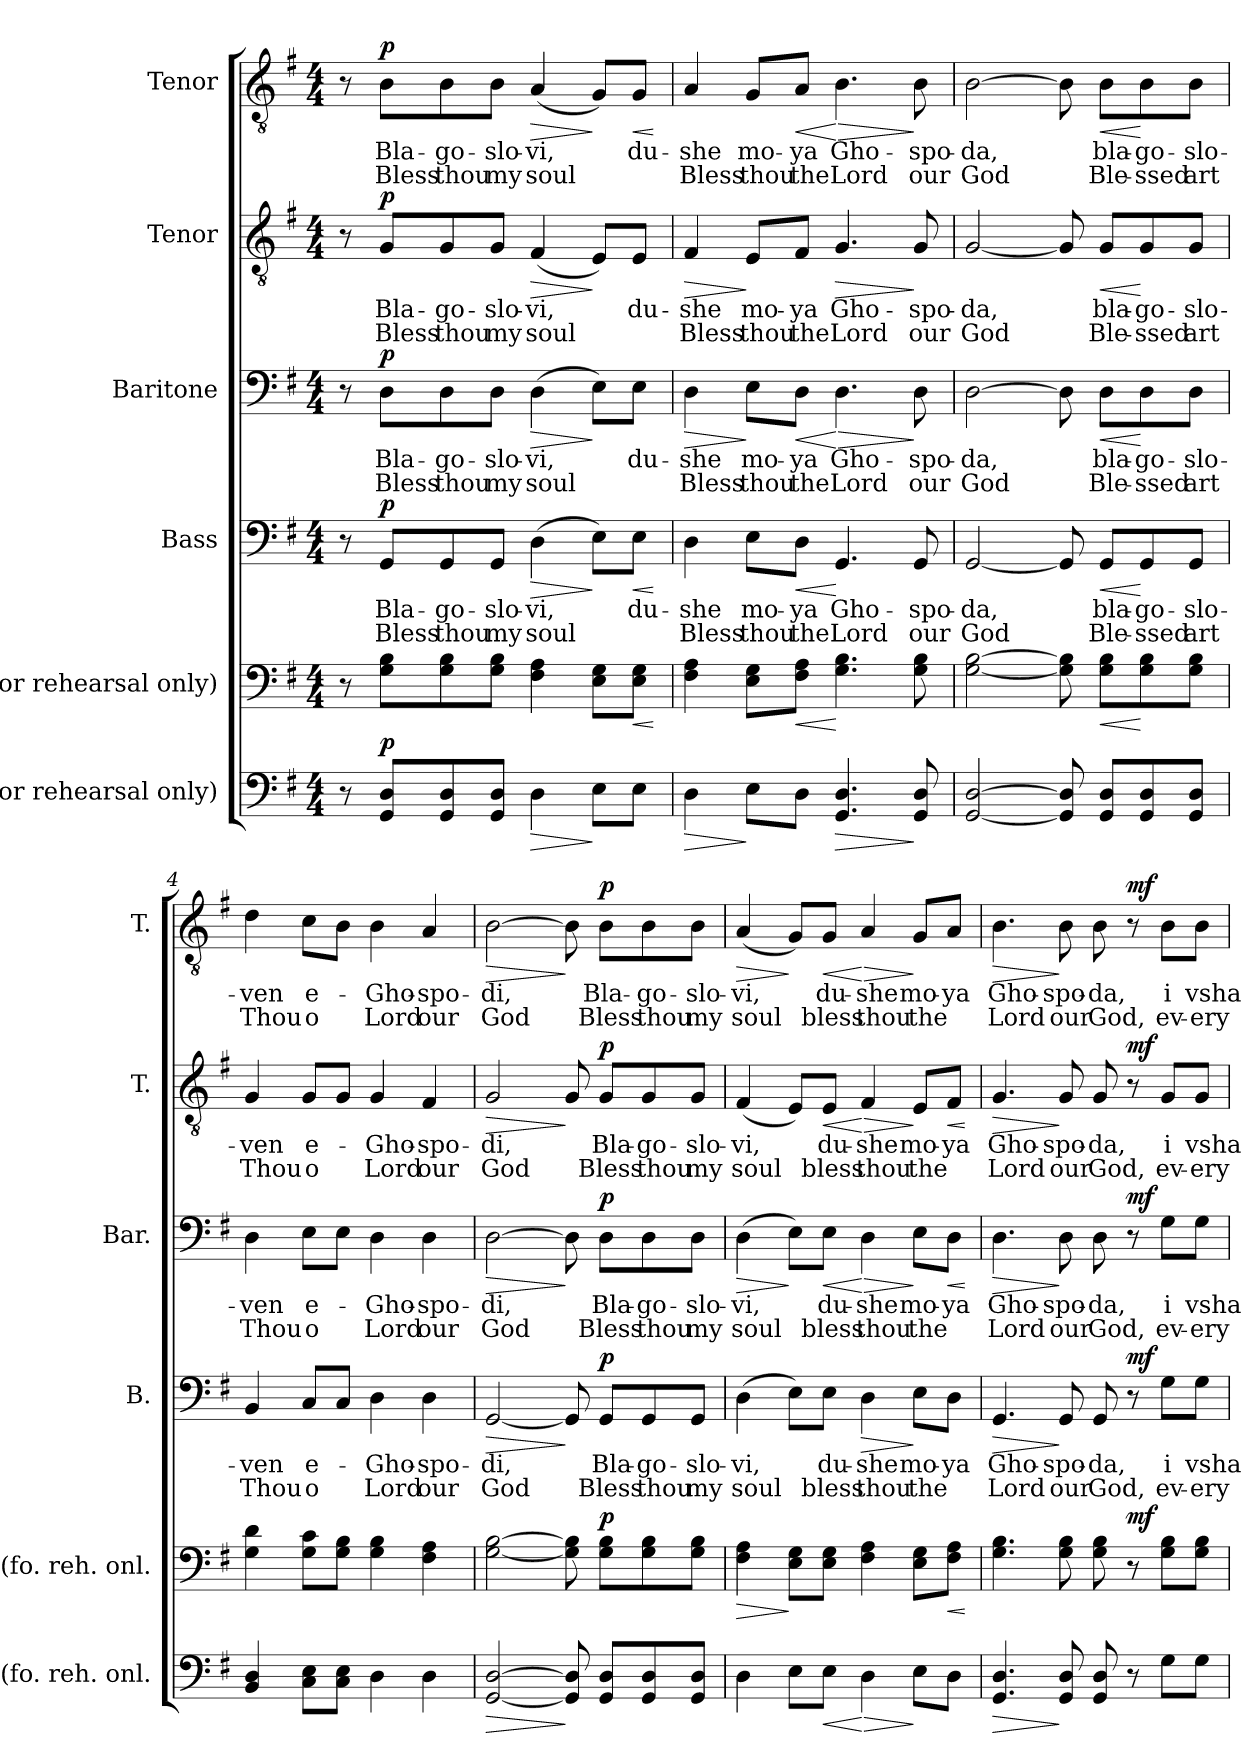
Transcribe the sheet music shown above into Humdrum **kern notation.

**kern	**dynam	**kern	**dynam	**kern	**text	**text	**dynam	**kern	**text	**text	**dynam	**kern	**text	**text	**dynam	**kern	**text	**text	**dynam
*part6	*part6	*part5	*part5	*part4	*part4	*part4	*part4	*part3	*part3	*part3	*part3	*part2	*part2	*part2	*part2	*part1	*part1	*part1	*part1
*staff6	*staff6	*staff5	*staff5	*staff4	*staff4	*staff4	*staff4	*staff3	*staff3	*staff3	*staff3	*staff2	*staff2	*staff2	*staff2	*staff1	*staff1	*staff1	*staff1
*I"(for rehearsal only)	*	*I"(for rehearsal only)	*	*I"Bass	*	*	*	*I"Baritone	*	*	*	*I"Tenor	*	*	*	*I"Tenor	*	*	*
*I'(fo. reh. onl.	*	*I'(fo. reh. onl.	*	*I'B.	*	*	*	*I'Bar.	*	*	*	*I'T.	*	*	*	*I'T.	*	*	*
*clefF4	*	*clefF4	*	*clefF4	*	*	*	*clefF4	*	*	*	*clefGv2	*	*	*	*clefGv2	*	*	*
*k[f#]	*	*k[f#]	*	*k[f#]	*	*	*	*k[f#]	*	*	*	*k[f#]	*	*	*	*k[f#]	*	*	*
*M4/4	*	*M4/4	*	*M4/4	*	*	*	*M4/4	*	*	*	*M4/4	*	*	*	*M4/4	*	*	*
=1	=1	=1	=1	=1	=1	=1	=1	=1	=1	=1	=1	=1	=1	=1	=1	=1	=1	=1	=1
8r	.	8r	.	8r	.	.	.	8r	.	.	.	8r	.	.	.	8r	.	.	.
*	*	*	*	*	*	*	*	*	*	*	*	*	*	*	*	*MM60	*	*	*
!	!LO:DY:a	!	!	!	!LO:LY:b	!LO:LY:b	!LO:DY:a	!	!LO:LY:b	!LO:LY:b	!LO:DY:a	!	!LO:LY:b	!LO:LY:b	!LO:DY:a	!	!LO:LY:b	!LO:LY:b	!LO:DY:a
8GG/ 8D/L	p	8G\ 8B\L	.	8GG/L	Bla-	Bless	p	8D\L	Bla-	Bless	p	8G/L	Bla-	Bless	p	8B\L	Bla-	Bless	p
!	!	!	!	!	!LO:LY:b	!LO:LY:b	!	!	!LO:LY:b	!LO:LY:b	!	!	!LO:LY:b	!LO:LY:b	!	!	!LO:LY:b	!LO:LY:b	!
8GG/ 8D/	.	8G\ 8B\	.	8GG/	-go-	thou	.	8D\	-go-	thou	.	8G/	-go-	thou	.	8B\	-go-	thou	.
!	!	!	!	!	!LO:LY:b	!LO:LY:b	!	!	!LO:LY:b	!LO:LY:b	!	!	!LO:LY:b	!LO:LY:b	!	!	!LO:LY:b	!LO:LY:b	!
8GG/ 8D/J	.	8G\ 8B\J	.	8GG/J	-slo-	my	.	8D\J	-slo-	my	.	8G/J	-slo-	my	.	8B\J	-slo-	my	.
!	!LO:HP:b	!	!	!	!LO:LY:b	!LO:LY:b	!LO:HP:b	!	!LO:LY:b	!LO:LY:b	!LO:HP:b	!	!LO:LY:b	!LO:LY:b	!LO:HP:b	!	!LO:LY:b	!LO:LY:b	!LO:HP:b
4D\	>	4F#\ 4A\	.	(4D\	-vi,	soul	>	(4D\	-vi,	soul	>	(4F#/	-vi,	soul	>	(4A/	-vi,	soul	>
8E\L	]	8E\ 8G\L	.	8E\L)	.	.	]	8E\L)	.	.	]	8E/L)	.	.	]	8G/L)	.	.	]
!	!	!	!LO:HP:b	!	!LO:LY:b	!	!LO:HP:b	!	!LO:LY:b	!	!	!	!LO:LY:b	!	!	!	!LO:LY:b	!	!LO:HP:b
8E\J	.	8E\ 8G\J	<	8E\J	du-	.	<	8E\J	du-	.	.	8E/J	du-	.	.	8G/J	du-	.	<
.	.	.	[	.	.	.	[	.	.	.	.	.	.	.	.	.	.	.	[
=2	=2	=2	=2	=2	=2	=2	=2	=2	=2	=2	=2	=2	=2	=2	=2	=2	=2	=2	=2
!	!LO:HP:b	!	!	!	!LO:LY:b	!LO:LY:b	!	!	!LO:LY:b	!LO:LY:b	!LO:HP:b	!	!LO:LY:b	!LO:LY:b	!LO:HP:b	!	!LO:LY:b	!LO:LY:b	!
4D\	>	4F#\ 4A\	.	4D\	-she	Bless	.	4D\	-she	Bless	>	4F#/	-she	Bless	>	4A/	-she	Bless	.
!	!	!	!	!	!LO:LY:b	!LO:LY:b	!	!	!LO:LY:b	!LO:LY:b	!	!	!LO:LY:b	!LO:LY:b	!	!	!LO:LY:b	!LO:LY:b	!
8E\L	]	8E\ 8G\L	.	8E\L	mo-	thou	.	8E\L	mo-	thou	]	8E/L	mo-	thou	]	8G/L	mo-	thou	.
!	!	!	!LO:HP:b	!	!LO:LY:b	!LO:LY:b	!LO:HP:b	!	!LO:LY:b	!LO:LY:b	!LO:HP:b	!	!LO:LY:b	!LO:LY:b	!	!	!LO:LY:b	!LO:LY:b	!LO:HP:b
8D\J	.	8F#\ 8A\J	<	8D\J	-ya	the	<	8D\J	-ya	the	<	8F#/J	-ya	the	.	8A/J	-ya	the	<
!	!LO:HP:b	!	!	!	!LO:LY:b	!LO:LY:b	!	!	!LO:LY:b	!LO:LY:b	!LO:HP:n=1:b	!	!LO:LY:b	!LO:LY:b	!LO:HP:b	!	!LO:LY:b	!LO:LY:b	!LO:HP:n=1:b
4.GG/ 4.D/	>	4.G\ 4.B\	[	4.GG/	Gho-	Lord	[	4.D\	Gho-	Lord	[ >	4.G/	Gho-	Lord	>	4.B\	Gho-	Lord	[ >
!	!	!	!	!	!LO:LY:b	!LO:LY:b	!	!	!LO:LY:b	!LO:LY:b	!	!	!LO:LY:b	!LO:LY:b	!	!	!LO:LY:b	!LO:LY:b	!
8GG/ 8D/	]	8G\ 8B\	.	8GG/	-spo-	our	.	8D\	-spo-	our	]	8G/	-spo-	our	]	8B\	-spo-	our	]
=3	=3	=3	=3	=3	=3	=3	=3	=3	=3	=3	=3	=3	=3	=3	=3	=3	=3	=3	=3
!	!	!	!	!	!LO:LY:b	!LO:LY:b	!	!	!LO:LY:b	!LO:LY:b	!	!	!LO:LY:b	!LO:LY:b	!	!	!LO:LY:b	!LO:LY:b	!
[2GG/ [2D/	.	[2G\ [2B\	.	[2GG/	-da,	God	.	[2D\	-da,	God	.	[2G/	-da,	God	.	[2B\	-da,	God	.
8GG/] 8D/]	.	8G\] 8B\]	.	8GG/]	.	.	.	8D\]	.	.	.	8G/]	.	.	.	8B\]	.	.	.
!	!	!	!LO:HP:b	!	!LO:LY:b	!LO:LY:b	!LO:HP:b	!	!LO:LY:b	!LO:LY:b	!LO:HP:b	!	!LO:LY:b	!LO:LY:b	!LO:HP:b	!	!LO:LY:b	!LO:LY:b	!LO:HP:b
8GG/ 8D/L	.	8G\ 8B\L	<	8GG/L	bla-	Ble-	<	8D\L	bla-	Ble-	<	8G/L	bla-	Ble-	<	8B\L	bla-	Ble-	<
!	!	!	!	!	!LO:LY:b	!LO:LY:b	!	!	!LO:LY:b	!LO:LY:b	!	!	!LO:LY:b	!LO:LY:b	!	!	!LO:LY:b	!LO:LY:b	!
8GG/ 8D/	.	8G\ 8B\	[	8GG/	-go-	-ssed	[	8D\	-go-	-ssed	[	8G/	-go-	-ssed	[	8B\	-go-	-ssed	[
!	!	!	!	!	!LO:LY:b	!LO:LY:b	!	!	!LO:LY:b	!LO:LY:b	!	!	!LO:LY:b	!LO:LY:b	!	!	!LO:LY:b	!LO:LY:b	!
8GG/ 8D/J	.	8G\ 8B\J	.	8GG/J	-slo-	art	.	8D\J	-slo-	art	.	8G/J	-slo-	art	.	8B\J	-slo-	art	.
=4	=4	=4	=4	=4	=4	=4	=4	=4	=4	=4	=4	=4	=4	=4	=4	=4	=4	=4	=4
!	!	!	!	!	!LO:LY:b	!LO:LY:b	!	!	!LO:LY:b	!LO:LY:b	!	!	!LO:LY:b	!LO:LY:b	!	!	!LO:LY:b	!LO:LY:b	!
4BB/ 4D/	.	4G\ 4d\	.	4BB/	-ven	Thou	.	4D\	-ven	Thou	.	4G/	-ven	Thou	.	4d\	-ven	Thou	.
!	!	!	!	!	!LO:LY:b	!LO:LY:b	!	!	!LO:LY:b	!LO:LY:b	!	!	!LO:LY:b	!LO:LY:b	!	!	!LO:LY:b	!LO:LY:b	!
8C\ 8E\L	.	8G\ 8c\L	.	8C/L	e-	o	.	8E\L	e-	o	.	8G/L	e-	o	.	8c\L	e-	o	.
8C\ 8E\J	.	8G\ 8B\J	.	8C/J	.	.	.	8E\J	.	.	.	8G/J	.	.	.	8B\J	.	.	.
!	!	!	!	!	!LO:LY:b	!LO:LY:b	!	!	!LO:LY:b	!LO:LY:b	!	!	!LO:LY:b	!LO:LY:b	!	!	!LO:LY:b	!LO:LY:b	!
4D\	.	4G\ 4B\	.	4D\	-Gho-	Lord	.	4D\	-Gho-	Lord	.	4G/	-Gho-	Lord	.	4B\	-Gho-	Lord	.
!	!	!	!	!	!LO:LY:b	!LO:LY:b	!	!	!LO:LY:b	!LO:LY:b	!	!	!LO:LY:b	!LO:LY:b	!	!	!LO:LY:b	!LO:LY:b	!
4D\	.	4F#\ 4A\	.	4D\	-spo-	our	.	4D\	-spo-	our	.	4F#/	-spo-	our	.	4A/	-spo-	our	.
=5	=5	=5	=5	=5	=5	=5	=5	=5	=5	=5	=5	=5	=5	=5	=5	=5	=5	=5	=5
!	!LO:HP:b	!	!	!	!LO:LY:b	!LO:LY:b	!LO:HP:b	!	!LO:LY:b	!LO:LY:b	!LO:HP:b	!	!LO:LY:b	!LO:LY:b	!LO:HP:b	!	!LO:LY:b	!LO:LY:b	!LO:HP:b
[2GG/ [2D/	>	[2G\ [2B\	.	[2GG/	-di,	God	>	[2D\	-di,	God	>	2G/	-di,	God	>	[2B\	-di,	God	>
8GG/] 8D/]	]	8G\] 8B\]	.	8GG/]	.	.	]	8D\]	.	.	]	8G/	.	.	]	8B\]	.	.	]
!	!	!	!LO:DY:a	!	!LO:LY:b	!LO:LY:b	!LO:DY:a	!	!LO:LY:b	!LO:LY:b	!LO:DY:a	!	!LO:LY:b	!LO:LY:b	!LO:DY:a	!	!LO:LY:b	!LO:LY:b	!LO:DY:a
8GG/ 8D/L	.	8G\ 8B\L	p	8GG/L	Bla-	Bless	p	8D\L	Bla-	Bless	p	8G/L	Bla-	Bless	p	8B\L	Bla-	Bless	p
!	!	!	!	!	!LO:LY:b	!LO:LY:b	!	!	!LO:LY:b	!LO:LY:b	!	!	!LO:LY:b	!LO:LY:b	!	!	!LO:LY:b	!LO:LY:b	!
8GG/ 8D/	.	8G\ 8B\	.	8GG/	-go-	thou	.	8D\	-go-	thou	.	8G/	-go-	thou	.	8B\	-go-	thou	.
!	!	!	!	!	!LO:LY:b	!LO:LY:b	!	!	!LO:LY:b	!LO:LY:b	!	!	!LO:LY:b	!LO:LY:b	!	!	!LO:LY:b	!LO:LY:b	!
8GG/ 8D/J	.	8G\ 8B\J	.	8GG/J	-slo-	my	.	8D\J	-slo-	my	.	8G/J	-slo-	my	.	8B\J	-slo-	my	.
!!LO:LB:g=z
=6	=6	=6	=6	=6	=6	=6	=6	=6	=6	=6	=6	=6	=6	=6	=6	=6	=6	=6	=6
!	!	!	!LO:HP:b	!	!LO:LY:b	!LO:LY:b	!	!	!LO:LY:b	!LO:LY:b	!LO:HP:b	!	!LO:LY:b	!LO:LY:b	!	!	!LO:LY:b	!LO:LY:b	!LO:HP:b
4D\	.	4F#\ 4A\	>	(4D\	-vi,	soul	.	(4D\	-vi,	soul	>	(4F#/	-vi,	soul	.	(4A/	-vi,	soul	>
8E\L	.	8E\ 8G\L	]	8E\L)	.	.	.	8E\L)	.	.	]	8E/L)	.	.	.	8G/L)	.	.	]
!	!LO:HP:b	!	!	!	!LO:LY:b	!LO:LY:b	!	!	!LO:LY:b	!LO:LY:b	!LO:HP:b	!	!LO:LY:b	!LO:LY:b	!LO:HP:b	!	!LO:LY:b	!LO:LY:b	!LO:HP:b
8E\J	<	8E\ 8G\J	.	8E\J	du-	bless	.	8E\J	du-	bless	<	8E/J	du-	bless	<	8G/J	du-	bless	<
!	!LO:HP:n=1:b	!	!	!	!LO:LY:b	!LO:LY:b	!LO:HP:b	!	!LO:LY:b	!LO:LY:b	!LO:HP:n=1:b	!	!LO:LY:b	!LO:LY:b	!LO:HP:n=1:b	!	!LO:LY:b	!LO:LY:b	!LO:HP:n=1:b
4D\	[ >	4F#\ 4A\	.	4D\	-she	thou	>	4D\	-she	thou	[ >	4F#/	-she	thou	[ >	4A/	-she	thou	[ >
!	!	!	!	!	!LO:LY:b	!LO:LY:b	!	!	!LO:LY:b	!LO:LY:b	!	!	!LO:LY:b	!LO:LY:b	!	!	!LO:LY:b	!LO:LY:b	!
8E\L	]	8E\ 8G\L	.	8E\L	mo-	the	]	8E\L	mo-	the	]	8E/L	mo-	the	]	8G/L	mo-	the	]
!	!	!	!LO:HP:b	!	!LO:LY:b	!	!	!	!LO:LY:b	!	!LO:HP:b	!	!LO:LY:b	!	!LO:HP:b	!	!LO:LY:b	!	!
8D\J	.	8F#\ 8A\J	<	8D\J	-ya	.	.	8D\J	-ya	.	<	8F#/J	-ya	.	<	8A/J	-ya	.	.
.	.	.	[	.	.	.	.	.	.	.	[	.	.	.	[	.	.	.	.
=7	=7	=7	=7	=7	=7	=7	=7	=7	=7	=7	=7	=7	=7	=7	=7	=7	=7	=7	=7
!	!LO:HP:b	!	!	!	!LO:LY:b	!LO:LY:b	!LO:HP:b	!	!LO:LY:b	!LO:LY:b	!LO:HP:b	!	!LO:LY:b	!LO:LY:b	!LO:HP:b	!	!LO:LY:b	!LO:LY:b	!LO:HP:b
4.GG/ 4.D/	>	4.G\ 4.B\	.	4.GG/	Gho-	Lord	>	4.D\	Gho-	Lord	>	4.G/	Gho-	Lord	>	4.B\	Gho-	Lord	>
!	!	!	!	!	!LO:LY:b	!LO:LY:b	!	!	!LO:LY:b	!LO:LY:b	!	!	!LO:LY:b	!LO:LY:b	!	!	!LO:LY:b	!LO:LY:b	!
8GG/ 8D/	]	8G\ 8B\	.	8GG/	-spo-	our	]	8D\	-spo-	our	]	8G/	-spo-	our	]	8B\	-spo-	our	]
!	!	!	!	!	!LO:LY:b	!LO:LY:b	!	!	!LO:LY:b	!LO:LY:b	!	!	!LO:LY:b	!LO:LY:b	!	!	!LO:LY:b	!LO:LY:b	!
8GG/ 8D/	.	8G\ 8B\	.	8GG/	-da,	God,	.	8D\	-da,	God,	.	8G/	-da,	God,	.	8B\	-da,	God,	.
!	!	!	!LO:DY:a	!	!	!	!LO:DY:a	!	!	!	!LO:DY:a	!	!	!	!LO:DY:a	!	!	!	!LO:DY:a
8r	.	8r	mf	8r	.	.	mf	8r	.	.	mf	8r	.	.	mf	8r	.	.	mf
!	!	!	!	!	!LO:LY:b	!LO:LY:b	!	!	!LO:LY:b	!LO:LY:b	!	!	!LO:LY:b	!LO:LY:b	!	!	!LO:LY:b	!LO:LY:b	!
8G\L	.	8G\ 8B\L	.	8G\L	i	ev-	.	8G\L	i	ev-	.	8G/L	i	ev-	.	8B\L	i	ev-	.
!	!	!	!	!	!LO:LY:b	!LO:LY:b	!	!	!LO:LY:b	!LO:LY:b	!	!	!LO:LY:b	!LO:LY:b	!	!	!LO:LY:b	!LO:LY:b	!
8G\J	.	8G\ 8B\J	.	8G\J	vsha	-ery	.	8G\J	vsha	-ery	.	8G/J	vsha	-ery	.	8B\J	vsha	-ery	.
=	=	=	=	=	=	=	=	=	=	=	=	=	=	=	=	=	=	=	=
*-	*-	*-	*-	*-	*-	*-	*-	*-	*-	*-	*-	*-	*-	*-	*-	*-	*-	*-	*-
